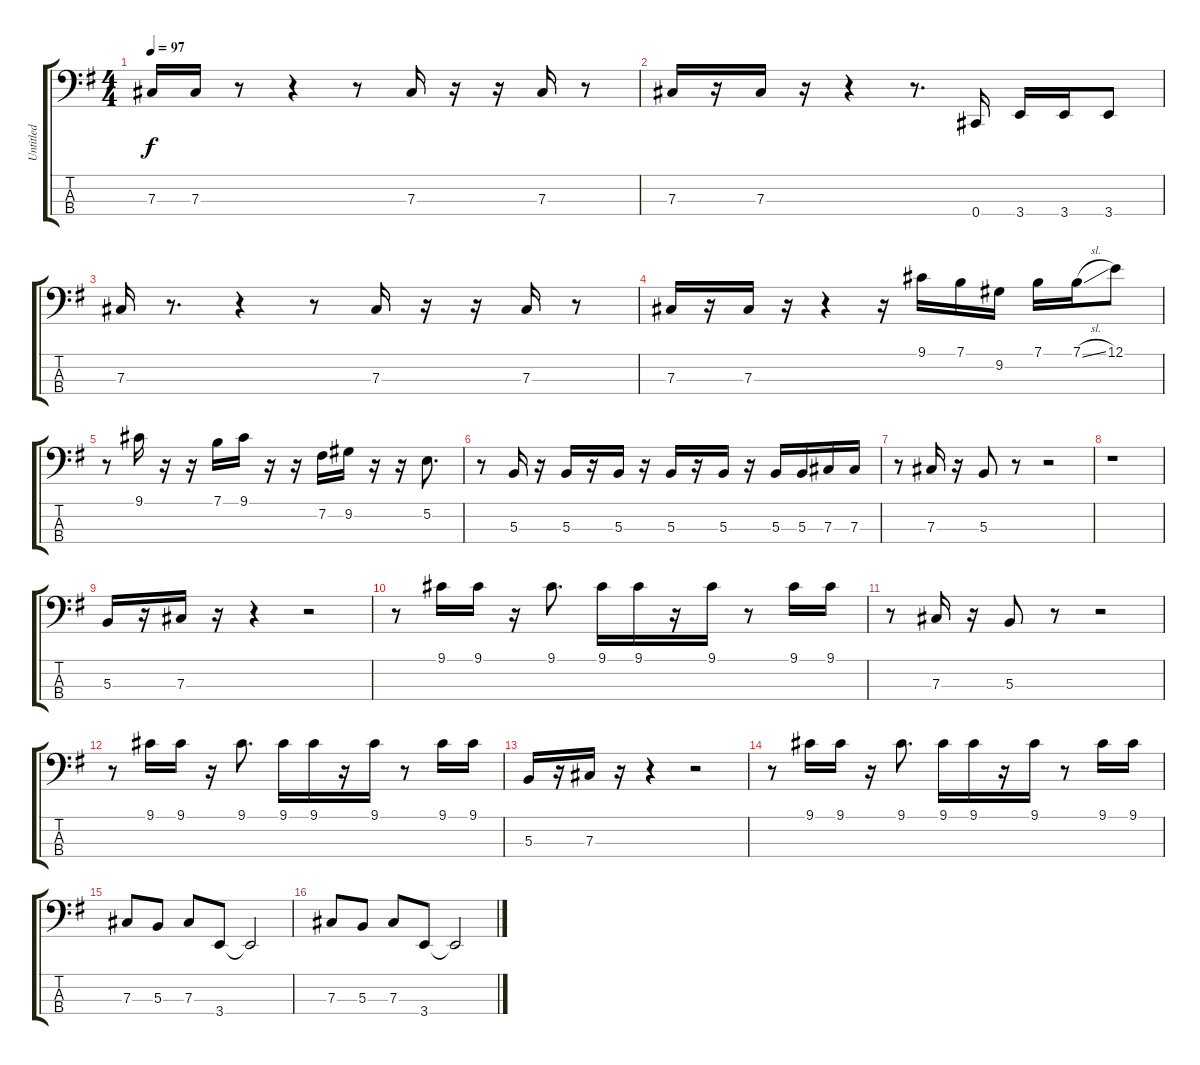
\track ("Untitled" "Untitled") {instrument electricbassfinger}
\staff {score tabs}
\tuning (E2 B1 Gb1 Db1) {hide}
\ts (4 4)
\tempo 97
\clef f4
\ks g
7.3.16{dy f} 7.3.16 r.8 r.4 r.8 7.3.16 r.16 r.16 7.3.16 r.8 |
7.3.16 r.16 7.3.16 r.16 r.4 r.8{d} 0.4.16 3.4.16 3.4.16 3.4.8 |
7.3.16 r.8{d} r.4 r.8 7.3.16 r.16 r.16 7.3.16 r.8 |
7.3.16 r.16 7.3.16 r.16 r.4 r.16 9.1.16 7.1.16 9.2.16 7.1.16 7.1{sl}.16 12.1.8 |
r.8 9.1.16 r.16 r.16 7.1.16 9.1.16 r.16 r.16 7.2.16 9.2.16 r.16 r.16 5.2.8{d} |
r.8 5.3.16 r.16 5.3.16 r.16 5.3.16 r.16 5.3.16 r.16 5.3.16 r.16 5.3.16 5.3.16 7.3.16 7.3.16 |
r.8 7.3.16 r.16 5.3.8 r.8 r.2 |
r.1 |
5.3.16 r.16 7.3.16 r.16 r.4 r.2 |
r.8 9.1.16 9.1.16 r.16 9.1.8{d} 9.1.16 9.1.16 r.16 9.1.16 r.8 9.1.16 9.1.16 |
r.8 7.3.16 r.16 5.3.8 r.8 r.2 |
r.8 9.1.16 9.1.16 r.16 9.1.8{d} 9.1.16 9.1.16 r.16 9.1.16 r.8 9.1.16 9.1.16 |
5.3.16 r.16 7.3.16 r.16 r.4 r.2 |
r.8 9.1.16 9.1.16 r.16 9.1.8{d} 9.1.16 9.1.16 r.16 9.1.16 r.8 9.1.16 9.1.16 |
7.3.8 5.3.8 7.3.8 3.4.8 3.4{t}.2 |
7.3.8 5.3.8 7.3.8 3.4.8 3.4{t}.2
